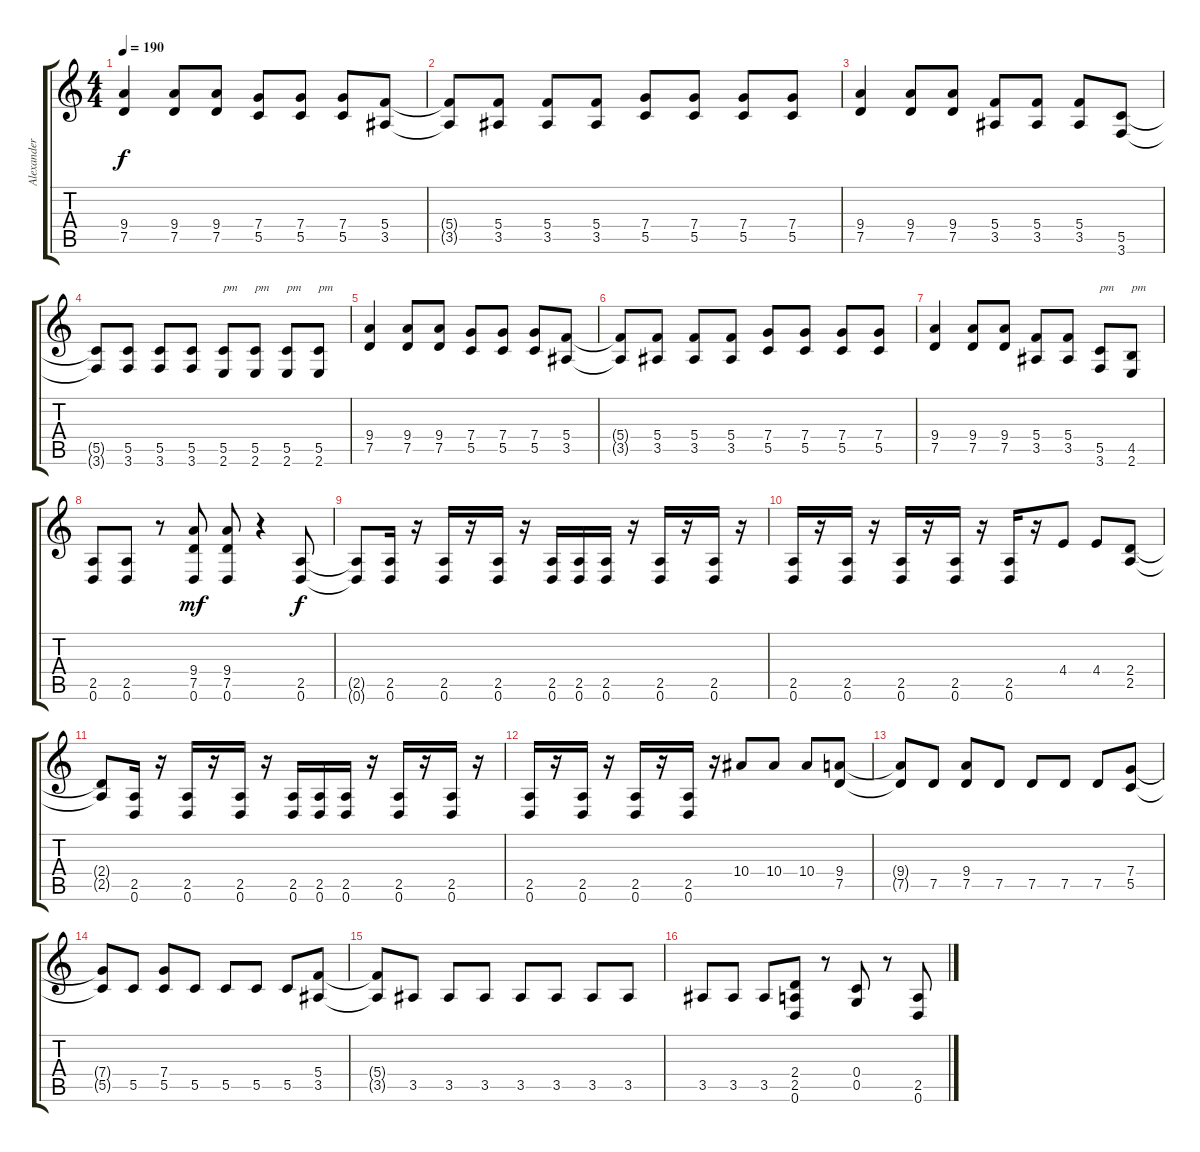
\track ("Alexander Kuoppala" "Alexander ") {instrument distortionguitar}
\staff {score tabs}
\tuning (D4 A3 F3 C3 G2 D2) {hide}
\ts (4 4)
\tempo 190
\clef g2
\ks c
(9.4 7.5).4{dy f} (9.4 7.5).8 (9.4 7.5).8 (7.4 5.5).8 (7.4 5.5).8 (7.4 5.5).8 (5.4 3.5).8 |
(5.4{t} 3.5{t}).8 (5.4 3.5).8 (5.4 3.5).8 (5.4 3.5).8 (7.4 5.5).8 (7.4 5.5).8 (7.4 5.5).8 (7.4 5.5).8 |
(9.4 7.5).4 (9.4 7.5).8 (9.4 7.5).8 (5.4 3.5).8 (5.4 3.5).8 (5.4 3.5).8 (5.5 3.6).8 |
(5.5{t} 3.6{t}).8 (5.5 3.6).8 (5.5 3.6).8 (5.5 3.6).8 (5.5 2.6).8{txt "pm"} (5.5 2.6).8{txt "pm"} (5.5 2.6).8{txt "pm"} (5.5 2.6).8{txt "pm"} |
(9.4 7.5).4 (9.4 7.5).8 (9.4 7.5).8 (7.4 5.5).8 (7.4 5.5).8 (7.4 5.5).8 (5.4 3.5).8 |
(5.4{t} 3.5{t}).8 (5.4 3.5).8 (5.4 3.5).8 (5.4 3.5).8 (7.4 5.5).8 (7.4 5.5).8 (7.4 5.5).8 (7.4 5.5).8 |
(9.4 7.5).4 (9.4 7.5).8 (9.4 7.5).8 (5.4 3.5).8 (5.4 3.5).8 (5.5 3.6).8{txt "pm"} (4.5 2.6).8{txt "pm"} |
(2.5 0.6).8 (2.5 0.6).8 r.8 (9.4 7.5 0.6).8{dy mf} (9.4 7.5 0.6).8 r.4 (2.5 0.6).8{dy f balance 0} |
(2.5{t} 0.6{t}).8 (2.5 0.6).16 r.16 (2.5 0.6).16 r.16 (2.5 0.6).16 r.16 (2.5 0.6).16 (2.5 0.6).16 (2.5 0.6).16 r.16 (2.5 0.6).16 r.16 (2.5 0.6).16 r.16 |
(2.5 0.6).16 r.16 (2.5 0.6).16 r.16 (2.5 0.6).16 r.16 (2.5 0.6).16 r.16 (2.5 0.6).16 r.16 4.4.8 4.4.8 (2.4 2.5).8 |
(2.4{t} 2.5{t}).8 (2.5 0.6).16 r.16 (2.5 0.6).16 r.16 (2.5 0.6).16 r.16 (2.5 0.6).16 (2.5 0.6).16 (2.5 0.6).16 r.16 (2.5 0.6).16 r.16 (2.5 0.6).16 r.16 |
(2.5 0.6).16 r.16 (2.5 0.6).16 r.16 (2.5 0.6).16 r.16 (2.5 0.6).16 r.16 10.4.8 10.4.8 10.4.8 (9.4 7.5).8 |
(9.4{t} 7.5{t}).8 7.5.8 (9.4 7.5).8 7.5.8 7.5.8 7.5.8 7.5.8 (7.4 5.5).8 |
(7.4{t} 5.5{t}).8 5.5.8 (7.4 5.5).8 5.5.8 5.5.8 5.5.8 5.5.8 (5.4 3.5).8 |
(5.4{t} 3.5{t}).8 3.5.8 3.5.8 3.5.8 3.5.8 3.5.8 3.5.8 3.5.8 |
3.5.8 3.5.8 3.5.8 (2.4 2.5 0.6).8 r.8 (0.4 0.5).8 r.8 (2.5 0.6).8
